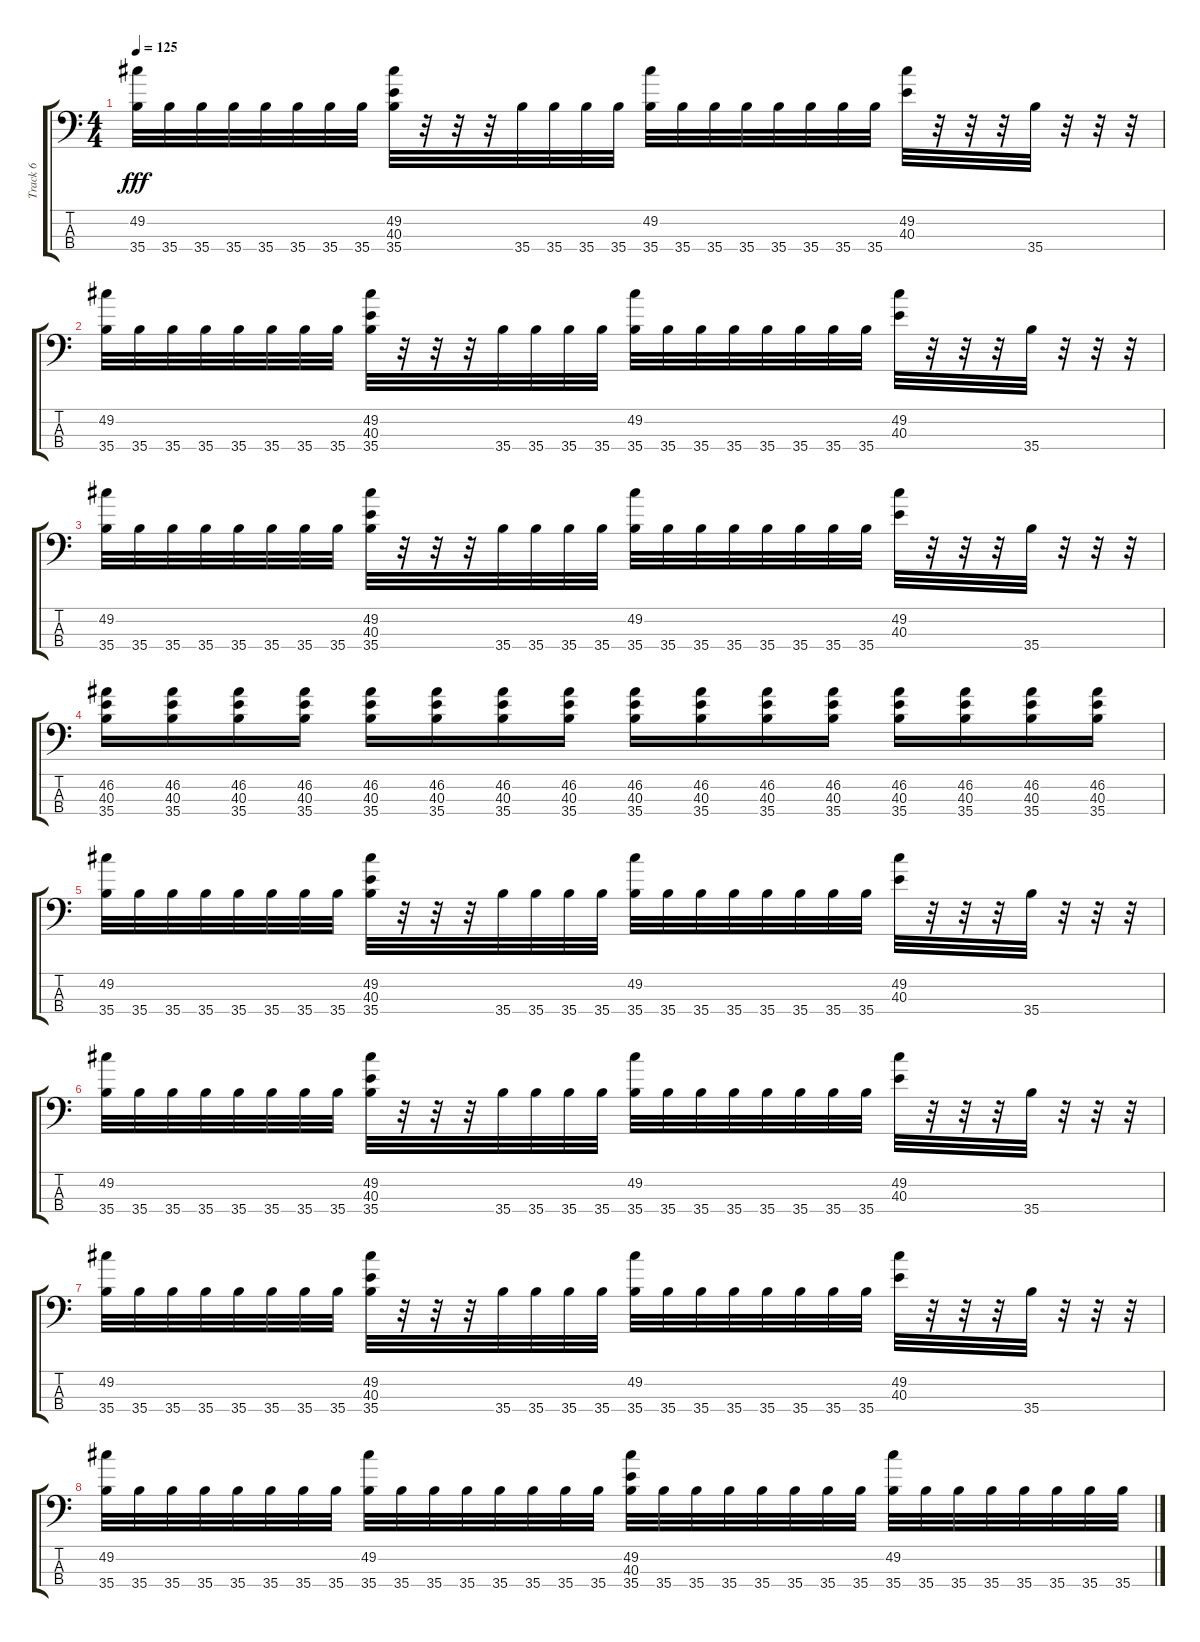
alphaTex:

\track ("Track 6" "Track 6") {instrument acousticgrandpiano}
\staff {score tabs}
\tuning (C-1 C-1 C-1 C-1) {hide}
\ts (4 4)
\tempo 125
\clef f4
\ks c
(49.2 35.4).32{dy fff} 35.4.32 35.4.32 35.4.32 35.4.32 35.4.32 35.4.32 35.4.32 (49.2 40.3 35.4).32 r.32 r.32 r.32 35.4.32 35.4.32 35.4.32 35.4.32 (49.2 35.4).32 35.4.32 35.4.32 35.4.32 35.4.32 35.4.32 35.4.32 35.4.32 (49.2 40.3).32 r.32 r.32 r.32 35.4.32 r.32 r.32 r.32 |
(49.2 35.4).32 35.4.32 35.4.32 35.4.32 35.4.32 35.4.32 35.4.32 35.4.32 (49.2 40.3 35.4).32 r.32 r.32 r.32 35.4.32 35.4.32 35.4.32 35.4.32 (49.2 35.4).32 35.4.32 35.4.32 35.4.32 35.4.32 35.4.32 35.4.32 35.4.32 (49.2 40.3).32 r.32 r.32 r.32 35.4.32 r.32 r.32 r.32 |
(49.2 35.4).32 35.4.32 35.4.32 35.4.32 35.4.32 35.4.32 35.4.32 35.4.32 (49.2 40.3 35.4).32 r.32 r.32 r.32 35.4.32 35.4.32 35.4.32 35.4.32 (49.2 35.4).32 35.4.32 35.4.32 35.4.32 35.4.32 35.4.32 35.4.32 35.4.32 (49.2 40.3).32 r.32 r.32 r.32 35.4.32 r.32 r.32 r.32 |
(46.2 40.3 35.4).16 (46.2 40.3 35.4).16 (46.2 40.3 35.4).16 (46.2 40.3 35.4).16 (46.2 40.3 35.4).16 (46.2 40.3 35.4).16 (46.2 40.3 35.4).16 (46.2 40.3 35.4).16 (46.2 40.3 35.4).16 (46.2 40.3 35.4).16 (46.2 40.3 35.4).16 (46.2 40.3 35.4).16 (46.2 40.3 35.4).16 (46.2 40.3 35.4).16 (46.2 40.3 35.4).16 (46.2 40.3 35.4).16 |
(49.2 35.4).32 35.4.32 35.4.32 35.4.32 35.4.32 35.4.32 35.4.32 35.4.32 (49.2 40.3 35.4).32 r.32 r.32 r.32 35.4.32 35.4.32 35.4.32 35.4.32 (49.2 35.4).32 35.4.32 35.4.32 35.4.32 35.4.32 35.4.32 35.4.32 35.4.32 (49.2 40.3).32 r.32 r.32 r.32 35.4.32 r.32 r.32 r.32 |
(49.2 35.4).32 35.4.32 35.4.32 35.4.32 35.4.32 35.4.32 35.4.32 35.4.32 (49.2 40.3 35.4).32 r.32 r.32 r.32 35.4.32 35.4.32 35.4.32 35.4.32 (49.2 35.4).32 35.4.32 35.4.32 35.4.32 35.4.32 35.4.32 35.4.32 35.4.32 (49.2 40.3).32 r.32 r.32 r.32 35.4.32 r.32 r.32 r.32 |
(49.2 35.4).32 35.4.32 35.4.32 35.4.32 35.4.32 35.4.32 35.4.32 35.4.32 (49.2 40.3 35.4).32 r.32 r.32 r.32 35.4.32 35.4.32 35.4.32 35.4.32 (49.2 35.4).32 35.4.32 35.4.32 35.4.32 35.4.32 35.4.32 35.4.32 35.4.32 (49.2 40.3).32 r.32 r.32 r.32 35.4.32 r.32 r.32 r.32 |
(49.2 35.4).32 35.4.32 35.4.32 35.4.32 35.4.32 35.4.32 35.4.32 35.4.32 (49.2 35.4).32 35.4.32 35.4.32 35.4.32 35.4.32 35.4.32 35.4.32 35.4.32 (49.2 40.3 35.4).32 35.4.32 35.4.32 35.4.32 35.4.32 35.4.32 35.4.32 35.4.32 (49.2 35.4).32 35.4.32 35.4.32 35.4.32 35.4.32 35.4.32 35.4.32 35.4.32
